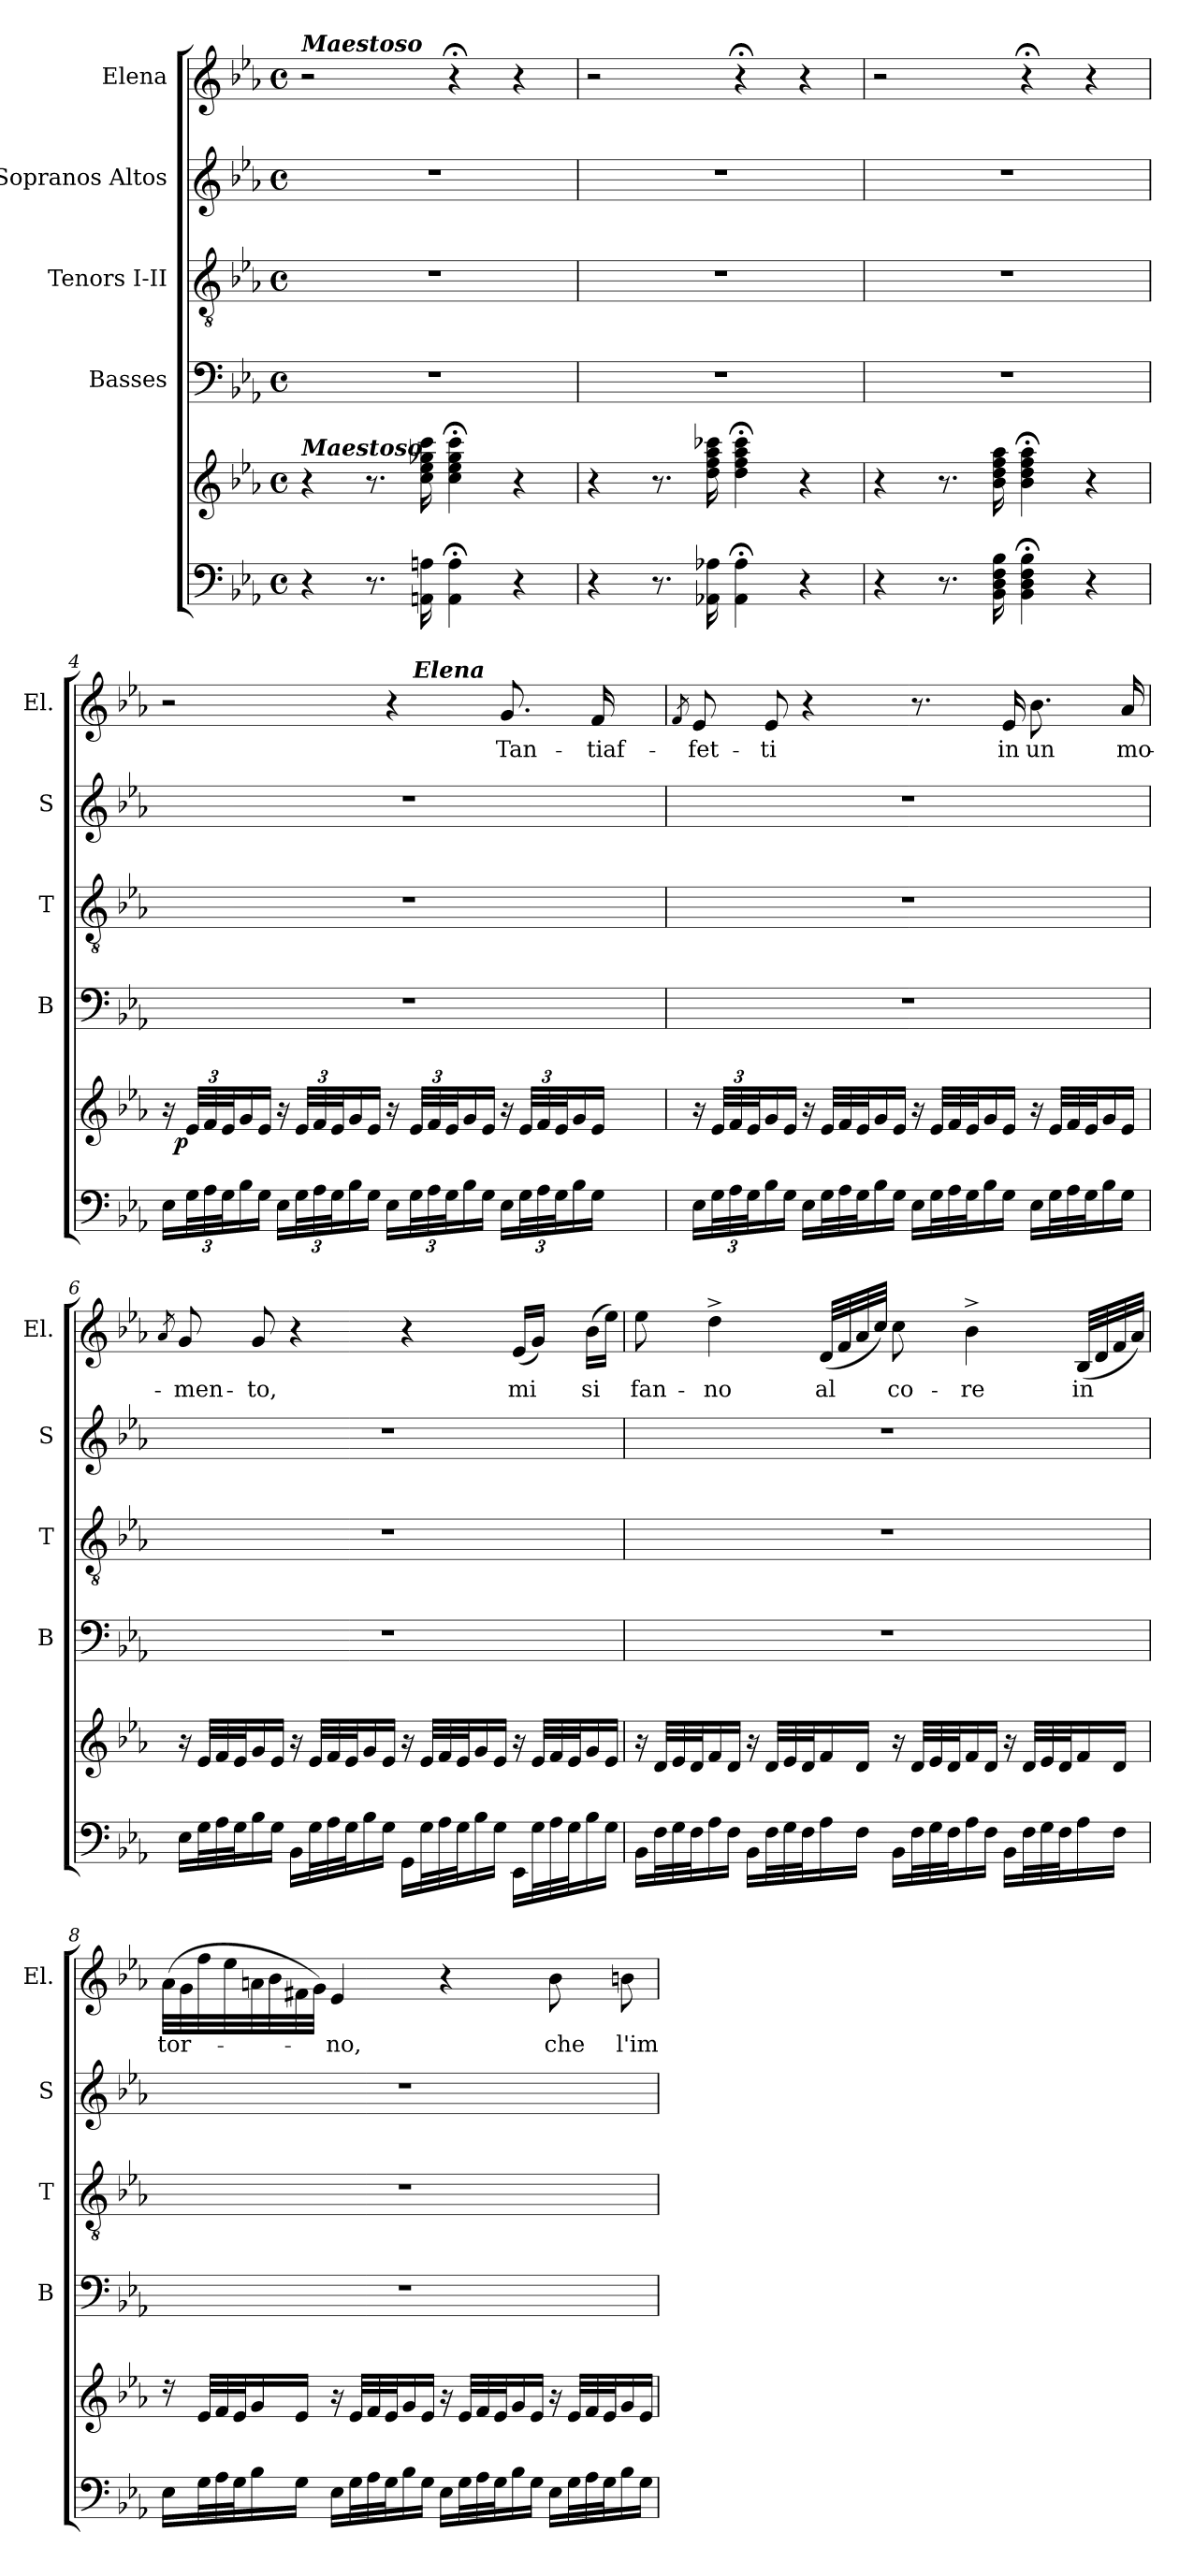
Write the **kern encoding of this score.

**kern	**kern	**dynam	**kern	**kern	**kern	**kern	**text
*part5	*part5	*part5	*part4	*part3	*part2	*part1	*part1
*staff6	*staff5	*staff5/6	*staff4	*staff3	*staff2	*staff1	*staff1
*	*	*	*I"Basses	*I"Tenors I-II	*I"Sopranos Altos	*I"Elena	*
*	*	*	*I'B	*I'T	*I'S	*I'El.	*
*clefF4	*clefG2	*	*clefF4	*clefGv2	*clefG2	*clefG2	*
*k[b-e-a-]	*k[b-e-a-]	*	*k[b-e-a-]	*k[b-e-a-]	*k[b-e-a-]	*k[b-e-a-]	*
*E-:	*E-:	*	*E-:	*E-:	*E-:	*E-:	*
*M4/4	*M4/4	*	*M4/4	*M4/4	*M4/4	*M4/4	*
*met(c)	*met(c)	*	*met(c)	*met(c)	*met(c)	*met(c)	*
=1	=1	=1	=1	=1	=1	=1	=1
!	!	!	!	!	!	!LO:TX:a:Bi:t=Maestoso	!
!	!LO:TX:a:Bi:t=Maestoso	!	!	!	!	!	!
4r	4r	.	1r	1r	1r	2r	.
8.r	8.r	.	.	.	.	.	.
16AAn\ 16An\	16cc\ 16ee-\ 16gg-X\ 16ccc\	.	.	.	.	.	.
4AA\;< 4A\;<	4cc\;< 4ee-\;< 4gg-\;< 4ccc\;<	.	.	.	.	4r;<	.
4r	4r	.	.	.	.	4r	.
=2	=2	=2	=2	=2	=2	=2	=2
4r	4r	.	1r	1r	1r	2r	.
8.r	8.r	.	.	.	.	.	.
16AA-X\ 16A-X\	16dd\ 16ff\ 16aa-\ 16ccc-X\	.	.	.	.	.	.
4AA-\;< 4A-\;<	4dd\;< 4ff\;< 4aa-\;< 4ccc-\;<	.	.	.	.	4r;<	.
4r	4r	.	.	.	.	4r	.
=3	=3	=3	=3	=3	=3	=3	=3
4r	4r	.	1r	1r	1r	2r	.
8.r	8.r	.	.	.	.	.	.
16BB-\ 16D\ 16F\ 16B-\	16b-\ 16dd\ 16ff\ 16aa-\	.	.	.	.	.	.
4BB-\;< 4D\;< 4F\;< 4B-\;<	4b-\;< 4dd\;< 4ff\;< 4aa-\;<	.	.	.	.	4r;<	.
4r	4r	.	.	.	.	4r	.
=4	=4	=4	=4	=4	=4	=4	=4
*	*^	*	*	*	*	*^	*
16E-\LL	16r	32ryy	.	1r	1r	1r	2r	2ryy	.
!	!	!	!LO:DY:b	!	!	!	!	!	!
.	.	2ryy	p	.	.	.	.	.	.
48G\L	48e-/LLL	.	.	.	.	.	.	.	.
48A-\	48f/	.	.	.	.	.	.	.	.
48G\J	48e-/J	.	.	.	.	.	.	.	.
16B-\	16g/	.	.	.	.	.	.	.	.
16G\JJ	16e-/JJ	.	.	.	.	.	.	.	.
16E-\LL	16r	.	.	.	.	.	.	.	.
48G\L	48e-/LLL	.	.	.	.	.	.	.	.
48A-\	48f/	.	.	.	.	.	.	.	.
48G\J	48e-/J	.	.	.	.	.	.	.	.
16B-\	16g/	.	.	.	.	.	.	.	.
16G\JJ	16e-/JJ	.	.	.	.	.	.	.	.
16E-\LL	16r	.	.	.	.	.	4r	16ryy	.
.	.	4...ryy	.	.	.	.	.	.	.
48G\L	48e-/LLL	.	.	.	.	.	.	512ryy	.
.	.	.	.	.	.	.	.	2048.ryy	.
!	!	!	!	!	!	!	!	!LO:TX:a:Bi:t=Elena	!
.	.	.	.	.	.	.	.	4ryy	.
48A-\	48f/	.	.	.	.	.	.	.	.
48G\J	48e-/J	.	.	.	.	.	.	.	.
16B-\	16g/	.	.	.	.	.	.	.	.
16G\JJ	16e-/JJ	.	.	.	.	.	.	.	.
16E-\LL	16r	.	.	.	.	.	8.g/	.	Tan-
48G\L	48e-/LLL	.	.	.	.	.	.	.	.
.	.	.	.	.	.	.	.	8ryy	.
48A-\	48f/	.	.	.	.	.	.	.	.
48G\J	48e-/J	.	.	.	.	.	.	.	.
16B-\	16g/	.	.	.	.	.	.	.	.
16G\JJ	16e-/JJ	.	.	.	.	.	16f/	.	-tiaf-
.	.	.	.	.	.	.	.	32ryy	.
.	.	.	.	.	.	.	.	64ryy	.
.	.	.	.	.	.	.	.	128ryy	.
.	.	.	.	.	.	.	.	256ryy	.
.	.	.	.	.	.	.	.	1024ryy	.
.	.	.	.	.	.	.	.	4096ryy	.
*	*v	*v	*	*	*	*	*v	*v	*
!!LO:LB:g=z
=5	=5	=5	=5	=5	=5	=5	=5
.	.	.	.	.	.	8qf/	.
16E-\LL	16r	.	1r	1r	1r	8e-/	-fet-
48G\L	48e-/LLL	.	.	.	.	.	.
48A-\	48f/	.	.	.	.	.	.
48G\J	48e-/J	.	.	.	.	.	.
16B-\	16g/	.	.	.	.	8e-/	-ti
16G\JJ	16e-/JJ	.	.	.	.	.	.
16E-\LL	16r	.	.	.	.	4r	.
*Xtuplet	*Xtuplet	*	*	*	*	*	*
48G\L	48e-/LLL	.	.	.	.	.	.
48A-\	48f/	.	.	.	.	.	.
48G\J	48e-/J	.	.	.	.	.	.
16B-\	16g/	.	.	.	.	.	.
16G\JJ	16e-/JJ	.	.	.	.	.	.
16E-\LL	16r	.	.	.	.	8.r	.
48G\L	48e-/LLL	.	.	.	.	.	.
48A-\	48f/	.	.	.	.	.	.
48G\J	48e-/J	.	.	.	.	.	.
16B-\	16g/	.	.	.	.	.	.
16G\JJ	16e-/JJ	.	.	.	.	16e-/	in
16E-\LL	16r	.	.	.	.	8.b-\	un
48G\L	48e-/LLL	.	.	.	.	.	.
48A-\	48f/	.	.	.	.	.	.
48G\J	48e-/J	.	.	.	.	.	.
16B-\	16g/	.	.	.	.	.	.
16G\JJ	16e-/JJ	.	.	.	.	16a-/	mo-
=6	=6	=6	=6	=6	=6	=6	=6
.	.	.	.	.	.	8qa-/	.
16E-\LL	16r	.	1r	1r	1r	8g/	-men-
48G\L	48e-/LLL	.	.	.	.	.	.
48A-\	48f/	.	.	.	.	.	.
48G\J	48e-/J	.	.	.	.	.	.
16B-\	16g/	.	.	.	.	8g/	-to,
16G\JJ	16e-/JJ	.	.	.	.	.	.
16BB-\LL	16r	.	.	.	.	4r	.
48G\L	48e-/LLL	.	.	.	.	.	.
48A-\	48f/	.	.	.	.	.	.
48G\J	48e-/J	.	.	.	.	.	.
16B-\	16g/	.	.	.	.	.	.
16G\JJ	16e-/JJ	.	.	.	.	.	.
16GG\LL	16r	.	.	.	.	4r	.
48G\L	48e-/LLL	.	.	.	.	.	.
48A-\	48f/	.	.	.	.	.	.
48G\J	48e-/J	.	.	.	.	.	.
16B-\	16g/	.	.	.	.	.	.
16G\JJ	16e-/JJ	.	.	.	.	.	.
16EE-\LL	16r	.	.	.	.	(16e-/LL	mi
48G\L	48e-/LLL	.	.	.	.	16g/JJ)	.
48A-\	48f/	.	.	.	.	.	.
48G\J	48e-/J	.	.	.	.	.	.
16B-\	16g/	.	.	.	.	(16b-\LL	si
16G\JJ	16e-/JJ	.	.	.	.	16ee-\JJ)	.
!!LO:LB:g=z
=7	=7	=7	=7	=7	=7	=7	=7
16BB-\LL	16r	.	1r	1r	1r	8ee-\	fan-
48F\L	48d/LLL	.	.	.	.	.	.
48G\	48e-/	.	.	.	.	.	.
48F\J	48d/J	.	.	.	.	.	.
16A-\	16f/	.	.	.	.	4dd^>\	-no
16F\JJ	16d/JJ	.	.	.	.	.	.
16BB-\LL	16ra	.	.	.	.	.	.
48F\L	48d/LLL	.	.	.	.	.	.
48G\	48e-/	.	.	.	.	.	.
48F\J	48d/J	.	.	.	.	.	.
16A-\	16f/	.	.	.	.	(32d/LLL	al
.	.	.	.	.	.	32f/	.
16F\JJ	16d/JJ	.	.	.	.	32a-/	.
.	.	.	.	.	.	32cc/JJJ)	.
16BB-\LL	16ra	.	.	.	.	8cc\	co-
48F\L	48d/LLL	.	.	.	.	.	.
48G\	48e-/	.	.	.	.	.	.
48F\J	48d/J	.	.	.	.	.	.
16A-\	16f/	.	.	.	.	4b-^>\	-re
16F\JJ	16d/JJ	.	.	.	.	.	.
16BB-\LL	16ra	.	.	.	.	.	.
48F\L	48d/LLL	.	.	.	.	.	.
48G\	48e-/	.	.	.	.	.	.
48F\J	48d/J	.	.	.	.	.	.
16A-\	16f/	.	.	.	.	(32B-/LLL	in
.	.	.	.	.	.	32d/	.
16F\JJ	16d/JJ	.	.	.	.	32f/	.
.	.	.	.	.	.	32a-/JJJ)	.
=8	=8	=8	=8	=8	=8	=8	=8
16E-\LL	16rcc	.	1r	1r	1r	(32a-\LLL	tor-
.	.	.	.	.	.	32g\	.
48G\L	48e-/LLL	.	.	.	.	32ff\	.
48A-\	48f/	.	.	.	.	.	.
.	.	.	.	.	.	32ee-\	.
48G\J	48e-/J	.	.	.	.	.	.
16B-\	16g/	.	.	.	.	32an\	.
.	.	.	.	.	.	32b-\	.
16G\JJ	16e-/JJ	.	.	.	.	32f#X\	.
.	.	.	.	.	.	32g\JJJ)	.
16E-\LL	16r	.	.	.	.	4e-/	-no,
48G\L	48e-/LLL	.	.	.	.	.	.
48A-\	48f/	.	.	.	.	.	.
48G\J	48e-/J	.	.	.	.	.	.
16B-\	16g/	.	.	.	.	.	.
16G\JJ	16e-/JJ	.	.	.	.	.	.
16E-\LL	16r	.	.	.	.	4r	.
48G\L	48e-/LLL	.	.	.	.	.	.
48A-\	48f/	.	.	.	.	.	.
48G\J	48e-/J	.	.	.	.	.	.
16B-\	16g/	.	.	.	.	.	.
16G\JJ	16e-/JJ	.	.	.	.	.	.
16E-\LL	16r	.	.	.	.	8b-\	che
48G\L	48e-/LLL	.	.	.	.	.	.
48A-\	48f/	.	.	.	.	.	.
48G\J	48e-/J	.	.	.	.	.	.
16B-\	16g/	.	.	.	.	8bn\	l'im-
16G\JJ	16e-/JJ	.	.	.	.	.	.
=	=	=	=	=	=	=	=
*-	*-	*-	*-	*-	*-	*-	*-
